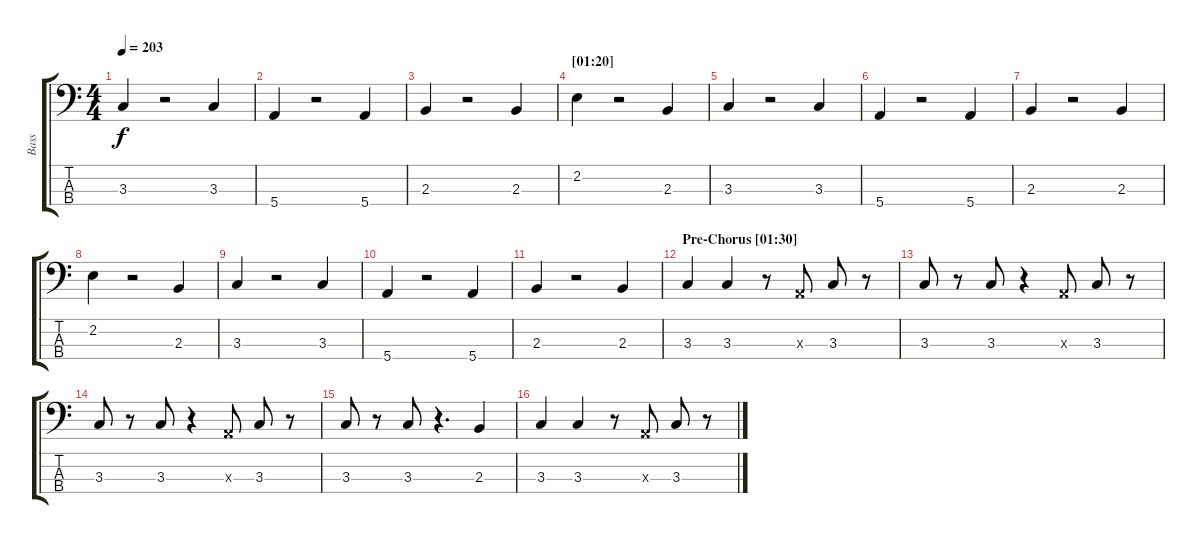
\track ("Bass" "Bass") {instrument electricbassfinger}
\staff {score tabs}
\tuning (G2 D2 A1 E1) {hide}
\ts (4 4)
\tempo 203
\clef f4
\ks c
3.3.4{dy f} r.2 3.3.4 |
5.4.4 r.2 5.4.4 |
2.3.4 r.2 2.3.4 |
\section ("" "[01:20]")
2.2.4 r.2 2.3.4 |
3.3.4 r.2 3.3.4 |
5.4.4 r.2 5.4.4 |
2.3.4 r.2 2.3.4 |
2.2.4 r.2 2.3.4 |
3.3.4 r.2 3.3.4 |
5.4.4 r.2 5.4.4 |
2.3.4 r.2 2.3.4 |
\section ("" "Pre-Chorus [01:30]")
3.3.4 3.3.4 r.8 0.3{x}.8 3.3.8 r.8 |
3.3.8 r.8 3.3.8 r.4 0.3{x}.8 3.3.8 r.8 |
3.3.8 r.8 3.3.8 r.4 0.3{x}.8 3.3.8 r.8 |
3.3.8 r.8 3.3.8 r.4{d} 2.3.4 |
3.3.4 3.3.4 r.8 0.3{x}.8 3.3.8 r.8
